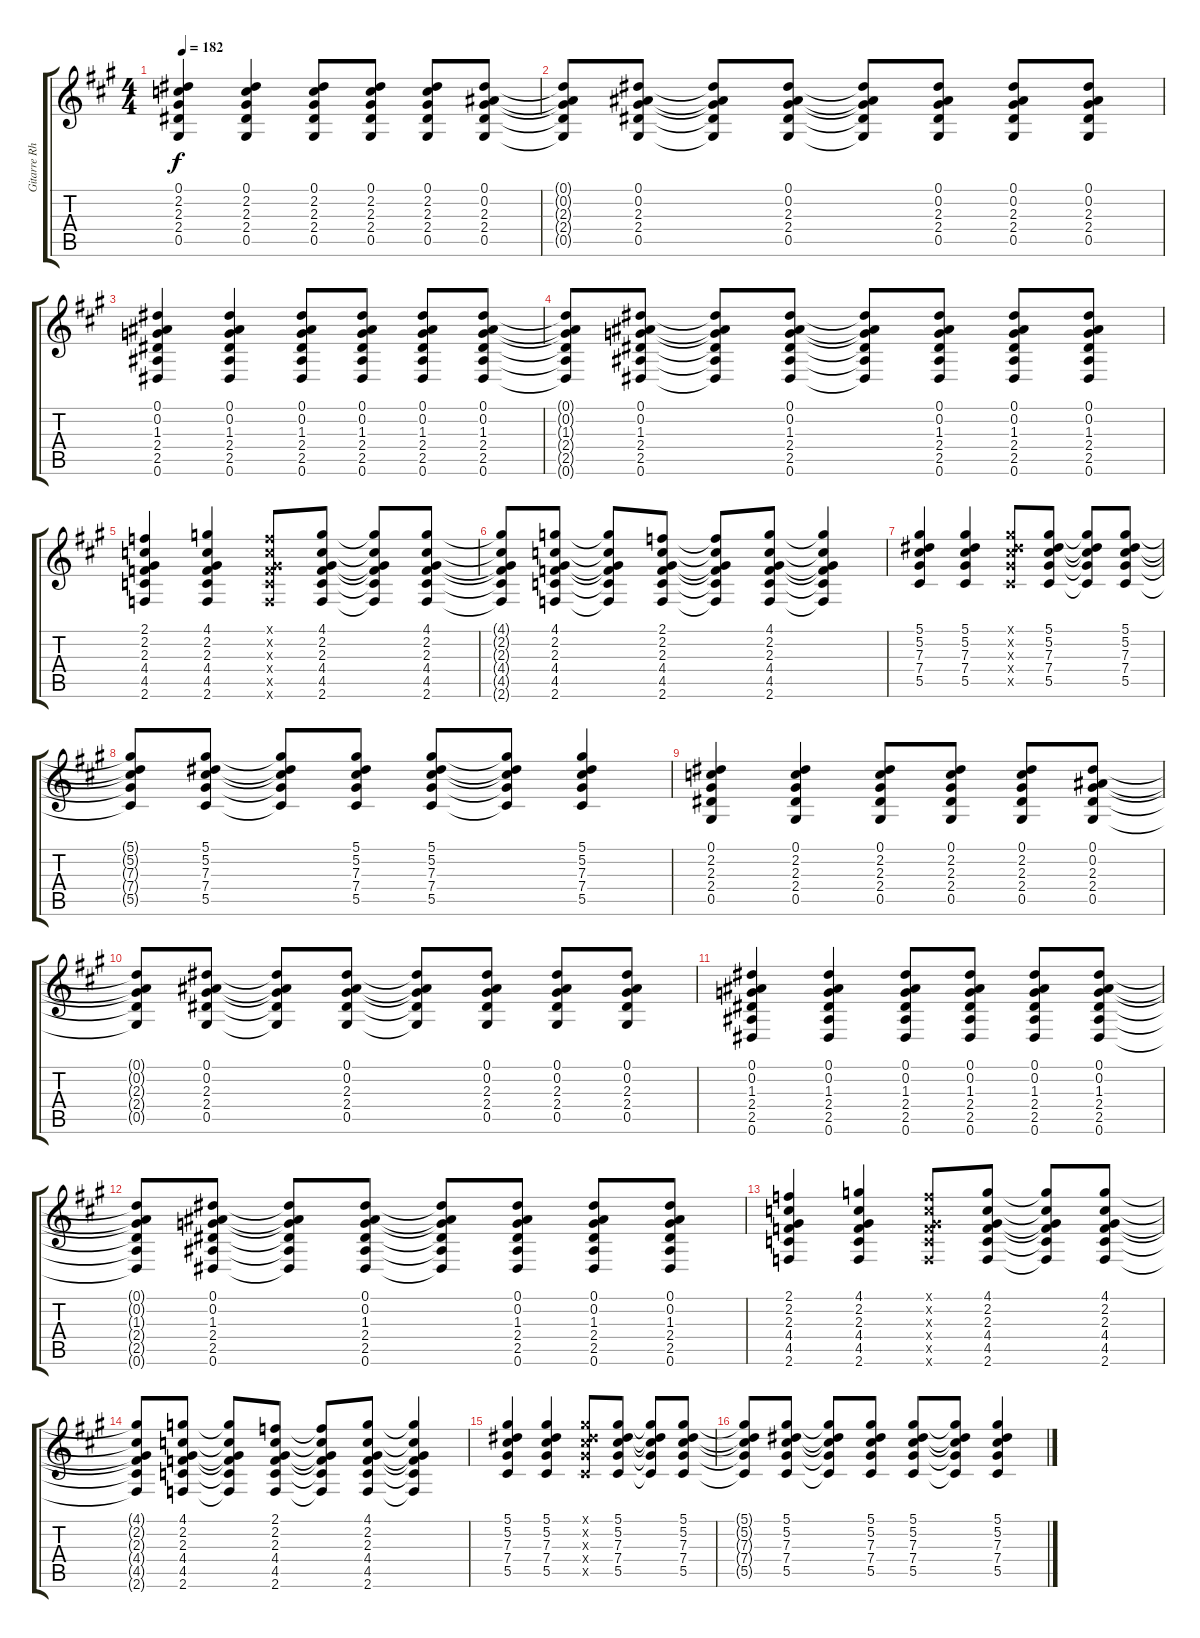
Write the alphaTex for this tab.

\track ("Gitarre Rhythm" "Gitarre Rh") {instrument overdrivenguitar}
\staff {score tabs}
\tuning (Eb4 Bb3 Gb3 Db3 Ab2 Eb2) {hide}
\ts (4 4)
\tempo 182
\clef g2
\ks a
(0.1 2.2 2.3 2.4 0.5).4{dy f} (0.1 2.2 2.3 2.4 0.5).4 (0.1 2.2 2.3 2.4 0.5).8 (0.1 2.2 2.3 2.4 0.5).8 (0.1 2.2 2.3 2.4 0.5).8 (0.1 0.2 2.3 2.4 0.5).8 |
(0.1{t} 0.2{t} 2.3{t} 2.4{t} 0.5{t}).8 (0.1 0.2 2.3 2.4 0.5).8 (0.1{t} 0.2{t} 2.3{t} 2.4{t} 0.5{t}).8 (0.1 0.2 2.3 2.4 0.5).8 (0.1{t} 0.2{t} 2.3{t} 2.4{t} 0.5{t}).8 (0.1 0.2 2.3 2.4 0.5).8 (0.1 0.2 2.3 2.4 0.5).8 (0.1 0.2 2.3 2.4 0.5).8 |
(0.1 0.2 1.3 2.4 2.5 0.6).4 (0.1 0.2 1.3 2.4 2.5 0.6).4 (0.1 0.2 1.3 2.4 2.5 0.6).8 (0.1 0.2 1.3 2.4 2.5 0.6).8 (0.1 0.2 1.3 2.4 2.5 0.6).8 (0.1 0.2 1.3 2.4 2.5 0.6).8 |
(0.1{t} 0.2{t} 1.3{t} 2.4{t} 2.5{t} 0.6{t}).8 (0.1 0.2 1.3 2.4 2.5 0.6).8 (0.1{t} 0.2{t} 1.3{t} 2.4{t} 2.5{t} 0.6{t}).8 (0.1 0.2 1.3 2.4 2.5 0.6).8 (0.1{t} 0.2{t} 1.3{t} 2.4{t} 2.5{t} 0.6{t}).8 (0.1 0.2 1.3 2.4 2.5 0.6).8 (0.1 0.2 1.3 2.4 2.5 0.6).8 (0.1 0.2 1.3 2.4 2.5 0.6).8 |
(2.1 2.2 2.3 4.4 4.5 2.6).4 (4.1 2.2 2.3 4.4 4.5 2.6).4 (2.1{x} 2.2{x} 2.3{x} 4.4{x} 4.5{x} 2.6{x}).8 (4.1 2.2 2.3 4.4 4.5 2.6).8 (4.1{t} 2.2{t} 2.3{t} 4.4{t} 4.5{t} 2.6{t}).8 (4.1 2.2 2.3 4.4 4.5 2.6).8 |
(4.1{t} 2.2{t} 2.3{t} 4.4{t} 4.5{t} 2.6{t}).8 (4.1 2.2 2.3 4.4 4.5 2.6).8 (4.1{t} 2.2{t} 2.3{t} 4.4{t} 4.5{t} 2.6{t}).8 (2.1 2.2 2.3 4.4 4.5 2.6).8 (2.1{t} 2.2{t} 2.3{t} 4.4{t} 4.5{t} 2.6{t}).8 (4.1 2.2 2.3 4.4 4.5 2.6).8 (4.1{t} 2.2{t} 2.3{t} 4.4{t} 4.5{t} 2.6{t}).4 |
(5.1 5.2 7.3 7.4 5.5).4 (5.1 5.2 7.3 7.4 5.5).4 (5.1{x} 5.2{x} 7.3{x} 7.4{x} 5.5{x}).8 (5.1 5.2 7.3 7.4 5.5).8 (5.1{t} 5.2{t} 7.3{t} 7.4{t} 5.5{t}).8 (5.1 5.2 7.3 7.4 5.5).8 |
(5.1{t} 5.2{t} 7.3{t} 7.4{t} 5.5{t}).8 (5.1 5.2 7.3 7.4 5.5).8 (5.1{t} 5.2{t} 7.3{t} 7.4{t} 5.5{t}).8 (5.1 5.2 7.3 7.4 5.5).8 (5.1 5.2 7.3 7.4 5.5).8 (5.1{t} 5.2{t} 7.3{t} 7.4{t} 5.5{t}).8 (5.1 5.2 7.3 7.4 5.5).4 |
(0.1 2.2 2.3 2.4 0.5).4 (0.1 2.2 2.3 2.4 0.5).4 (0.1 2.2 2.3 2.4 0.5).8 (0.1 2.2 2.3 2.4 0.5).8 (0.1 2.2 2.3 2.4 0.5).8 (0.1 0.2 2.3 2.4 0.5).8 |
(0.1{t} 0.2{t} 2.3{t} 2.4{t} 0.5{t}).8 (0.1 0.2 2.3 2.4 0.5).8 (0.1{t} 0.2{t} 2.3{t} 2.4{t} 0.5{t}).8 (0.1 0.2 2.3 2.4 0.5).8 (0.1{t} 0.2{t} 2.3{t} 2.4{t} 0.5{t}).8 (0.1 0.2 2.3 2.4 0.5).8 (0.1 0.2 2.3 2.4 0.5).8 (0.1 0.2 2.3 2.4 0.5).8 |
(0.1 0.2 1.3 2.4 2.5 0.6).4 (0.1 0.2 1.3 2.4 2.5 0.6).4 (0.1 0.2 1.3 2.4 2.5 0.6).8 (0.1 0.2 1.3 2.4 2.5 0.6).8 (0.1 0.2 1.3 2.4 2.5 0.6).8 (0.1 0.2 1.3 2.4 2.5 0.6).8 |
(0.1{t} 0.2{t} 1.3{t} 2.4{t} 2.5{t} 0.6{t}).8 (0.1 0.2 1.3 2.4 2.5 0.6).8 (0.1{t} 0.2{t} 1.3{t} 2.4{t} 2.5{t} 0.6{t}).8 (0.1 0.2 1.3 2.4 2.5 0.6).8 (0.1{t} 0.2{t} 1.3{t} 2.4{t} 2.5{t} 0.6{t}).8 (0.1 0.2 1.3 2.4 2.5 0.6).8 (0.1 0.2 1.3 2.4 2.5 0.6).8 (0.1 0.2 1.3 2.4 2.5 0.6).8 |
(2.1 2.2 2.3 4.4 4.5 2.6).4 (4.1 2.2 2.3 4.4 4.5 2.6).4 (2.1{x} 2.2{x} 2.3{x} 4.4{x} 4.5{x} 2.6{x}).8 (4.1 2.2 2.3 4.4 4.5 2.6).8 (4.1{t} 2.2{t} 2.3{t} 4.4{t} 4.5{t} 2.6{t}).8 (4.1 2.2 2.3 4.4 4.5 2.6).8 |
(4.1{t} 2.2{t} 2.3{t} 4.4{t} 4.5{t} 2.6{t}).8 (4.1 2.2 2.3 4.4 4.5 2.6).8 (4.1{t} 2.2{t} 2.3{t} 4.4{t} 4.5{t} 2.6{t}).8 (2.1 2.2 2.3 4.4 4.5 2.6).8 (2.1{t} 2.2{t} 2.3{t} 4.4{t} 4.5{t} 2.6{t}).8 (4.1 2.2 2.3 4.4 4.5 2.6).8 (4.1{t} 2.2{t} 2.3{t} 4.4{t} 4.5{t} 2.6{t}).4 |
(5.1 5.2 7.3 7.4 5.5).4 (5.1 5.2 7.3 7.4 5.5).4 (5.1{x} 5.2{x} 7.3{x} 7.4{x} 5.5{x}).8 (5.1 5.2 7.3 7.4 5.5).8 (5.1{t} 5.2{t} 7.3{t} 7.4{t} 5.5{t}).8 (5.1 5.2 7.3 7.4 5.5).8 |
(5.1{t} 5.2{t} 7.3{t} 7.4{t} 5.5{t}).8 (5.1 5.2 7.3 7.4 5.5).8 (5.1{t} 5.2{t} 7.3{t} 7.4{t} 5.5{t}).8 (5.1 5.2 7.3 7.4 5.5).8 (5.1 5.2 7.3 7.4 5.5).8 (5.1{t} 5.2{t} 7.3{t} 7.4{t} 5.5{t}).8 (5.1 5.2 7.3 7.4 5.5).4
